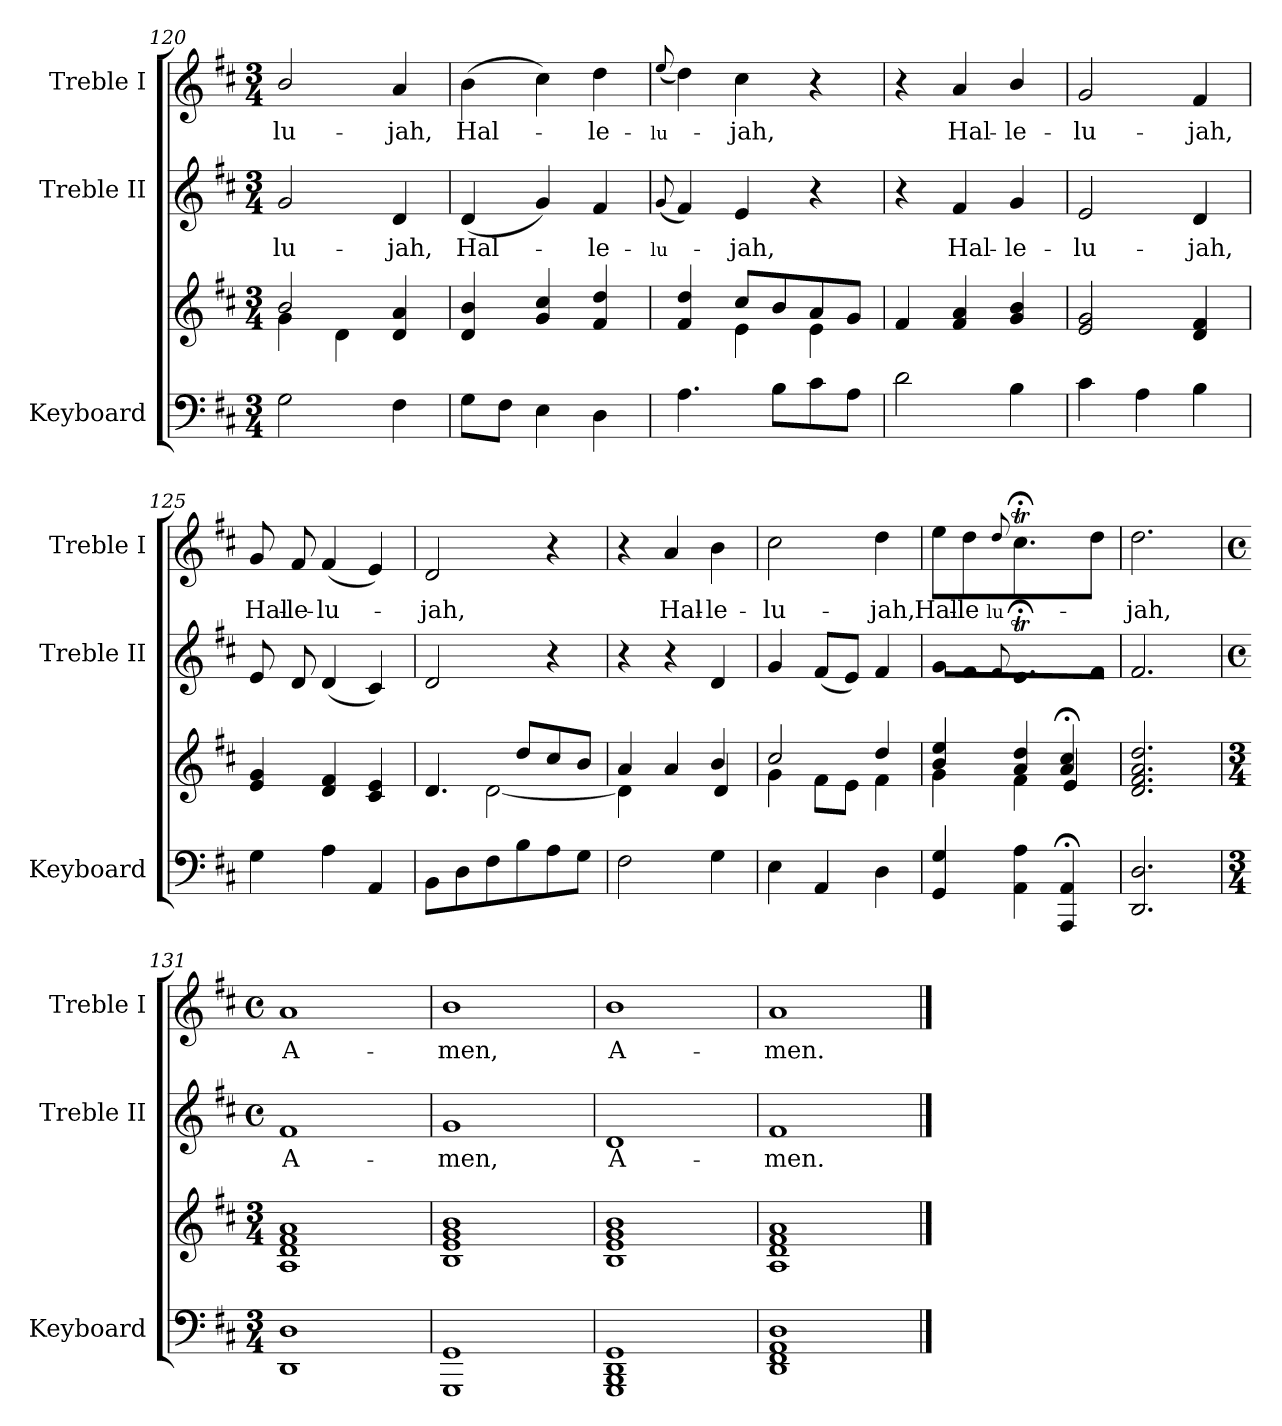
**kern	**kern	**kern	**text	**kern	**text
*part3	*part3	*part2	*part2	*part1	*part1
*staff4	*staff3	*staff2	*staff2	*staff1	*staff1
*I"Keyboard	*	*I"Treble II	*	*I"Treble I	*
*I'Keyboard	*	*I'Treble II	*	*I'Treble I	*
*clefF4	*clefG2	*clefG2	*	*clefG2	*
*k[f#c#]	*k[f#c#]	*k[f#c#]	*	*k[f#c#]	*
*D:	*D:	*D:	*	*D:	*
*M3/4	*M3/4	*M3/4	*	*M3/4	*
=120	=120	=120	=120	=120	=120
*	*^	*	*	*	*
!	!	!	!	!LO:LY:b	!	!LO:LY:b
2G	2b/	4g\	2g	-lu-	2b/	-lu-
.	.	4d\	.	.	.	.
!	!	!	!	!LO:LY:b	!	!LO:LY:b
4F#	4d 4a	4ryy	4d	-jah,	4a	-jah,
=121	=121	=121	=121	=121	=121	=121
!	!	!LO:N:vis=1	!	!LO:LY:b	!	!LO:LY:b
8GL	4d 4b	2.ryy	(<4d	Hal-	(>4b	Hal-
8F#J	.	.	.	.	.	.
4E	4g 4cc#	.	4g)	.	4cc#)	.
!	!	!	!	!LO:LY:b	!	!LO:LY:b
4D	4f# 4dd	.	4f#	le-	4dd	le-
=122	=122	=122	=122	=122	=122	=122
!	!	!	!	!LO:LY:b	!	!LO:LY:b
.	.	.	(<8qqg/L	-lu-	(>8qqee/L	-lu-
4.A	4f# 4dd	4ryy	4f#)	.	4dd)	.
!	!	!	!	!LO:LY:b	!	!LO:LY:b
.	8cc#L	4e\	4e	jah,	4cc#	jah,
8BL	8b	.	.	.	.	.
8c#	8a	4e\	4r	.	4r	.
8AJ	8gJ	.	.	.	.	.
=123	=123	=123	=123	=123	=123	=123
!	!	!LO:N:vis=1	!	!	!	!
2d	4f#	2.ryy	4r	.	4r	.
!	!	!	!	!LO:LY:b	!	!LO:LY:b
.	4f# 4a	.	4f#	Hal-	4a	Hal-
!	!	!	!	!LO:LY:b	!	!LO:LY:b
4B	4g 4b	.	4g	-le-	4b/	-le-
=124	=124	=124	=124	=124	=124	=124
!	!	!LO:N:vis=1	!	!LO:LY:b	!	!LO:LY:b
4c#	2e 2g	2.ryy	2e	-lu-	2g	-lu-
4A	.	.	.	.	.	.
!	!	!	!	!LO:LY:b	!	!LO:LY:b
4B	4d 4f#	.	4d	-jah,	4f#	-jah,
!!LO:LB:g=z
=125	=125	=125	=125	=125	=125	=125
!	!	!LO:N:vis=1	!	!LO:LY:b	!	!LO:LY:b
4G	4e 4g	2.ryy	8e	Hal-	8g	Hal-
!	!	!	!	!LO:LY:b	!	!LO:LY:b
.	.	.	8d	-le-	8f#	-le-
!	!	!	!	!LO:LY:b	!	!LO:LY:b
4A	4d 4f#	.	(<4d	-lu-	(<4f#	-lu-
4AA	4c# 4e	.	4c#)	.	4e)	.
=126	=126	=126	=126	=126	=126	=126
!	!	!	!	!LO:LY:b	!	!LO:LY:b
8BBL	4.d	4ryy	2d	jah,	2d	jah,
8D	.	.	.	.	.	.
8F#	.	[2d\	.	.	.	.
8B	8dd/L	.	.	.	.	.
8A	8cc#/	.	4r	.	4r	.
8GJ	8b/J	.	.	.	.	.
=127	=127	=127	=127	=127	=127	=127
2F#	4a	4d\]	4r	.	4r	.
!	!	!	!	!	!	!LO:LY:b
.	4a	4ryy	4r	.	4a	Hal-
!	!	!	!	!LO:LY:b	!	!LO:LY:b
4G	4b/	4d/	4d	Hal-	4b	-le-
=128	=128	=128	=128	=128	=128	=128
!	!	!	!	!LO:LY:b	!	!LO:LY:b
4E	2cc#/	4g\	4g	-le	2cc#	-lu-
!	!	!	!	!LO:LY:b	!	!
4AA	.	8f#\L	(<8f#L	lu-	.	.
.	.	8e\J	8eJ)	.	.	.
!	!	!	!	!LO:LY:b	!	!LO:LY:b
4D	4dd/	4f#\	4f#	jah,	4dd	-jah,
=129	=129	=129	=129	=129	=129	=129
!	!	!	!	!LO:LY:b	!	!LO:LY:b
4GG 4G	4b 4ee	4g\	8g	Hal-	8ee	Hal-
!	!	!	!	!LO:LY:b	!	!LO:LY:b
.	.	.	8f#	-le-	8dd	-le
!	!	!	!	!LO:LY:b	!	!LO:LY:b
.	.	.	8qqf#/L	-lu-	8qqdd/L	lu-
4AA 4A	4a 4dd	4f#\	4.e;<T	.	4.cc#;<t	.
4AAA;< 4AA;<	4a/;< 4cc#/;<	4e/	.	.	.	.
.	.	.	8f#J	.	8ddJ	.
=130	=130	=130	=130	=130	=130	=130
!	!	!	!	!LO:LY:b	!	!LO:LY:b
2.DD 2.D	2.d 2.f# 2.a 2.dd	2.ryy	2.f#	jah,	2.dd	jah,
=131	=131	=131	=131	=131	=131	=131
*M3/4	*M3/4	*	*M4/4	*	*M4/4	*
*	*	*	*met(c)	*	*met(c)	*
!	!LO:N:vis=1	!	!	!LO:LY:b	!	!LO:LY:b
1DD 1D	2.ryy	1A\ 1d\ 1f#\ 1a\	1f#	A-	1a	A-
.	4ryy	.	.	.	.	.
=132	=132	=132	=132	=132	=132	=132
!	!LO:N:vis=1	!	!	!LO:LY:b	!	!LO:LY:b
1GGG 1GG	2.ryy	1B\ 1e\ 1g\ 1b\	1g	-men,	1b	-men,
.	4ryy	.	.	.	.	.
=133	=133	=133	=133	=133	=133	=133
!	!LO:N:vis=1	!	!	!LO:LY:b	!	!LO:LY:b
1GGG 1BBB 1DD 1GG	2.ryy	1B\ 1e\ 1g\ 1b\	1d	A-	1b	A-
.	4ryy	.	.	.	.	.
=134	=134	=134	=134	=134	=134	=134
!	!LO:N:vis=1	!	!	!LO:LY:b	!	!LO:LY:b
1DD 1FF# 1AA 1D	2.ryy	1A\ 1d\ 1f#\ 1a\	1f#	-men.	1a	-men.
.	4ryy	.	.	.	.	.
*	*v	*v	*	*	*	*
==	==	==	==	==	==
*-	*-	*-	*-	*-	*-
